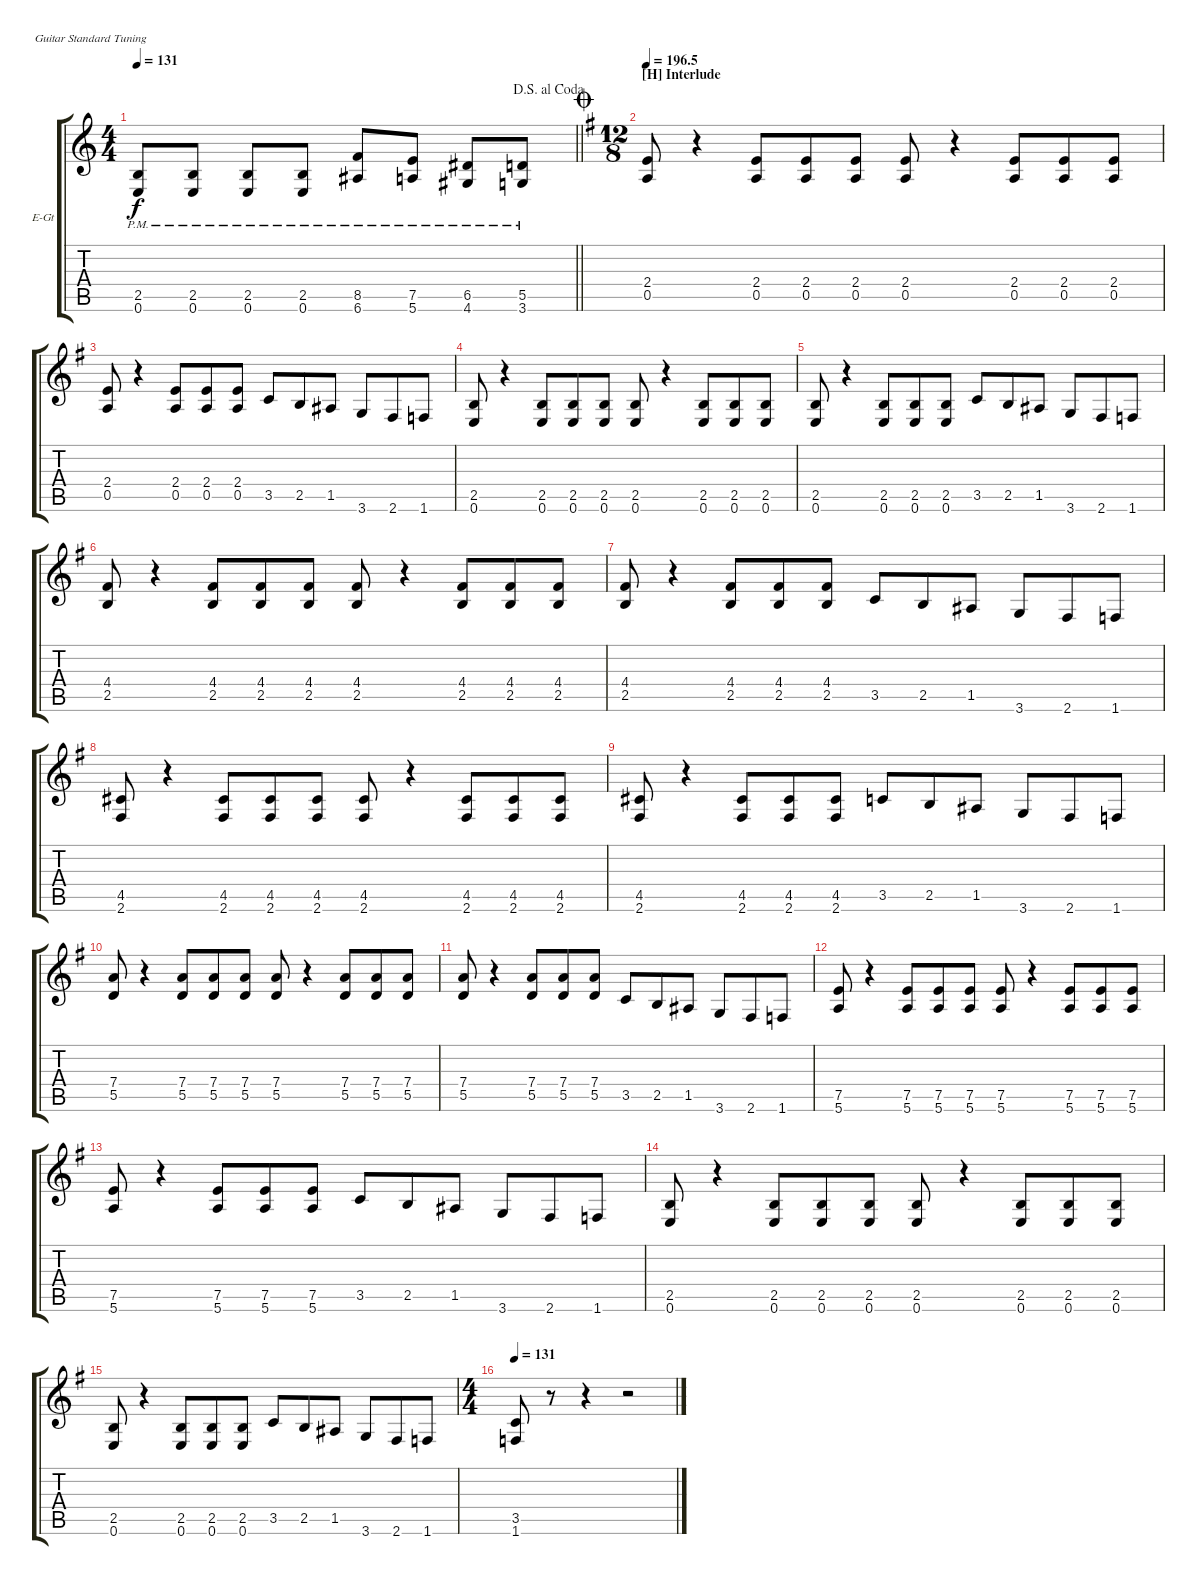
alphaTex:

\bracketExtendMode groupsimilarinstruments
\firstSystemTrackNameOrientation horizontal
\otherSystemsTrackNameOrientation horizontal
\track ("Distortion Guitar 1" "E-Gt") {instrument distortionguitar}
\staff {score tabs}
\tuning (E4 B3 G3 D3 A2 E2)
\ts (4 4)
\jump dalsegnoalcoda
\tempo 131
\clef g2
\scale
0.333333
\barLineRight lightlight
\ks aminor
(2.5{pm} 0.6{pm}).8{dy f} (2.5{pm} 0.6{pm}).8 (2.5{pm} 0.6{pm}).8 (2.5{pm} 0.6{pm}).8 (8.5{pm} 6.6{pm}).8 (7.5{pm} 5.6{pm}).8 (6.5{pm} 4.6{pm}).8 (5.5{pm} 3.6{pm}).8 |
\ts (12 8)
\section ("H" "Interlude")
\jump coda
\tempo
196.5
\scale
0.511811
\ks eminor
(2.4 0.5).8 r.4 (2.4 0.5).8 (2.4 0.5).8 (2.4 0.5).8 (2.4 0.5).8 r.4 (2.4 0.5).8 (2.4 0.5).8 (2.4 0.5).8 |
\scale
0.244094 (2.4 0.5).8 r.4 (2.4 0.5).8 (2.4 0.5).8 (2.4 0.5).8 3.5.8 2.5.8 1.5.8 3.6.8 2.6.8 1.6.8 |
\scale
0.244094 (2.5 0.6).8 r.4 (2.5 0.6).8 (2.5 0.6).8 (2.5 0.6).8 (2.5 0.6).8 r.4 (2.5 0.6).8 (2.5 0.6).8 (2.5 0.6).8 |
\scale
0.333333 (2.5 0.6).8 r.4 (2.5 0.6).8 (2.5 0.6).8 (2.5 0.6).8 3.5.8 2.5.8 1.5.8 3.6.8 2.6.8 1.6.8 |
\scale
0.333333 (4.4 2.5).8 r.4 (4.4 2.5).8 (4.4 2.5).8 (4.4 2.5).8 (4.4 2.5).8 r.4 (4.4 2.5).8 (4.4 2.5).8 (4.4 2.5).8 |
\scale
0.333333 (4.4 2.5).8 r.4 (4.4 2.5).8 (4.4 2.5).8 (4.4 2.5).8 3.5.8 2.5.8 1.5.8 3.6.8 2.6.8 1.6.8 |
\scale
0.333333 (4.5 2.6).8 r.4 (4.5 2.6).8 (4.5 2.6).8 (4.5 2.6).8 (4.5 2.6).8 r.4 (4.5 2.6).8 (4.5 2.6).8 (4.5 2.6).8 |
\scale
0.333333 (4.5 2.6).8 r.4 (4.5 2.6).8 (4.5 2.6).8 (4.5 2.6).8 3.5.8 2.5.8 1.5.8 3.6.8 2.6.8 1.6.8 |
\scale
0.333333 (7.4 5.5).8 r.4 (7.4 5.5).8 (7.4 5.5).8 (7.4 5.5).8 (7.4 5.5).8 r.4 (7.4 5.5).8 (7.4 5.5).8 (7.4 5.5).8 |
\scale
0.333333 (7.4 5.5).8 r.4 (7.4 5.5).8 (7.4 5.5).8 (7.4 5.5).8 3.5.8 2.5.8 1.5.8 3.6.8 2.6.8 1.6.8 |
\scale
0.333333 (7.5 5.6).8 r.4 (7.5 5.6).8 (7.5 5.6).8 (7.5 5.6).8 (7.5 5.6).8 r.4 (7.5 5.6).8 (7.5 5.6).8 (7.5 5.6).8 |
\scale
0.333333 (7.5 5.6).8 r.4 (7.5 5.6).8 (7.5 5.6).8 (7.5 5.6).8 3.5.8 2.5.8 1.5.8 3.6.8 2.6.8 1.6.8 |
\scale
0.244094 (2.5 0.6).8 r.4 (2.5 0.6).8 (2.5 0.6).8 (2.5 0.6).8 (2.5 0.6).8 r.4 (2.5 0.6).8 (2.5 0.6).8 (2.5 0.6).8 |
\scale
0.244094 (2.5 0.6).8 r.4 (2.5 0.6).8 (2.5 0.6).8 (2.5 0.6).8 3.5.8 2.5.8 1.5.8 3.6.8 2.6.8 1.6.8 |
\ts (4 4)
\tempo 131
\scale
0.511811 (3.5 1.6).8 r.8 r.4 r.2
